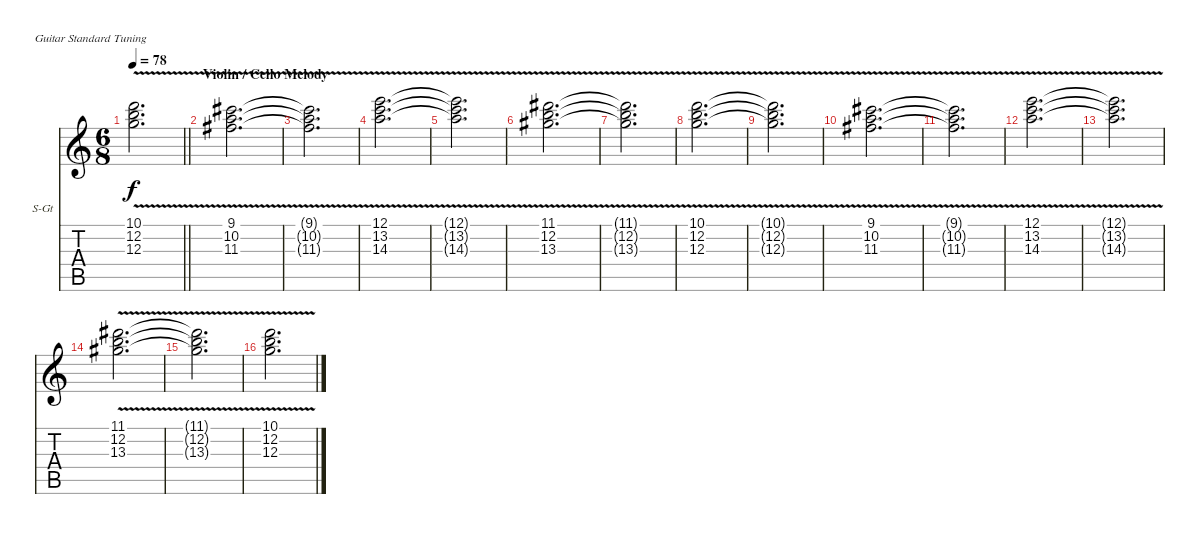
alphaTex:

\bracketExtendMode nobrackets
\firstSystemTrackNameOrientation horizontal
\otherSystemsTrackNameOrientation horizontal
\track ("Per Wilberg" "S-Gt") {instrument electricpiano1}
\staff {score tabs}
\tuning (E4 B3 G3 D3 A2 E2)
\displaytranspose 12
\ts (6 8)
\tempo 78
\clef g2
\barLineRight lightlight
\ks c
(10.1{v t} 12.2{v t} 12.3{v t}).2{d dy f} |
\section ("" "Violin / Cello Melody")
(9.1{v} 10.2{v} 11.3{v}).2{d} |
(9.1{v t} 10.2{v t} 11.3{v t}).2{d} |
(12.1{v} 13.2{v} 14.3{v}).2{d} |
(12.1{v t} 13.2{v t} 14.3{v t}).2{d} |
(11.1{v} 12.2{v} 13.3{v}).2{d} |
(11.1{v t} 12.2{v t} 13.3{v t}).2{d} |
(10.1{v} 12.2{v} 12.3{v}).2{d} |
(10.1{v t} 12.2{v t} 12.3{v t}).2{d} |
(9.1{v} 10.2{v} 11.3{v}).2{d} |
(9.1{v t} 10.2{v t} 11.3{v t}).2{d} |
(12.1{v} 13.2{v} 14.3{v}).2{d} |
(12.1{v t} 13.2{v t} 14.3{v t}).2{d} |
(11.1{v} 12.2{v} 13.3{v}).2{d} |
(11.1{v t} 12.2{v t} 13.3{v t}).2{d} |
(10.1{v} 12.2{v} 12.3{v}).2{d}
